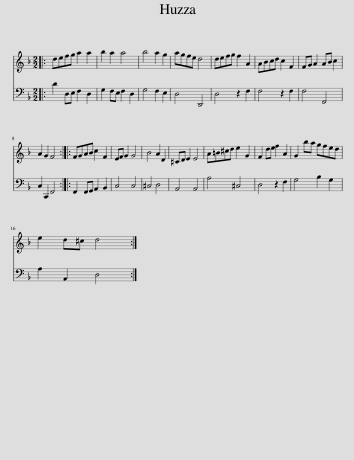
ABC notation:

X:1
%%score 1 2
L:1/8
M:2/2
I:linebreak $
K:Dmin
V:1 treble
V:2 bass
V:1
|: defg a2 a2 | b2 a2 a4 | b4 a2 g2 | agfe d4 | defg f2 A2 | %5
 ABcd c2 F2 | FG A2 AB c2 |$ A2 G2 F4 :: FGAB c2 F2 | EF G2 G4 | %10
 B4 A2 D2 | ^CD E2 E4 | A=B^cd e2 G2 | F2 de f2 A2 | G2 ba gfed |$ %15
 e2 d^c d4 :| %16
V:2
|: D2 D,E, F,2 D,2 | G,2 F,E, F,2 D,2 | G,4 F,2 E,2 | D,4 D,,4 | D,4 z2 F,2 | %5
 F,4 z2 F,2 | F,4 F,,4 |$ C,2 C,,2 F,,4 :: F,,2 F,,G,, A,,2 B,,2 | C,4 C,4 | %10
 ^C,4 D,4 | A,,4 A,,4 | A,4 ^C,4 | D,4 z2 F,2 | G,4 B,2 G,2 |$ %15
 A,2 A,,2 D,4 :| %16
